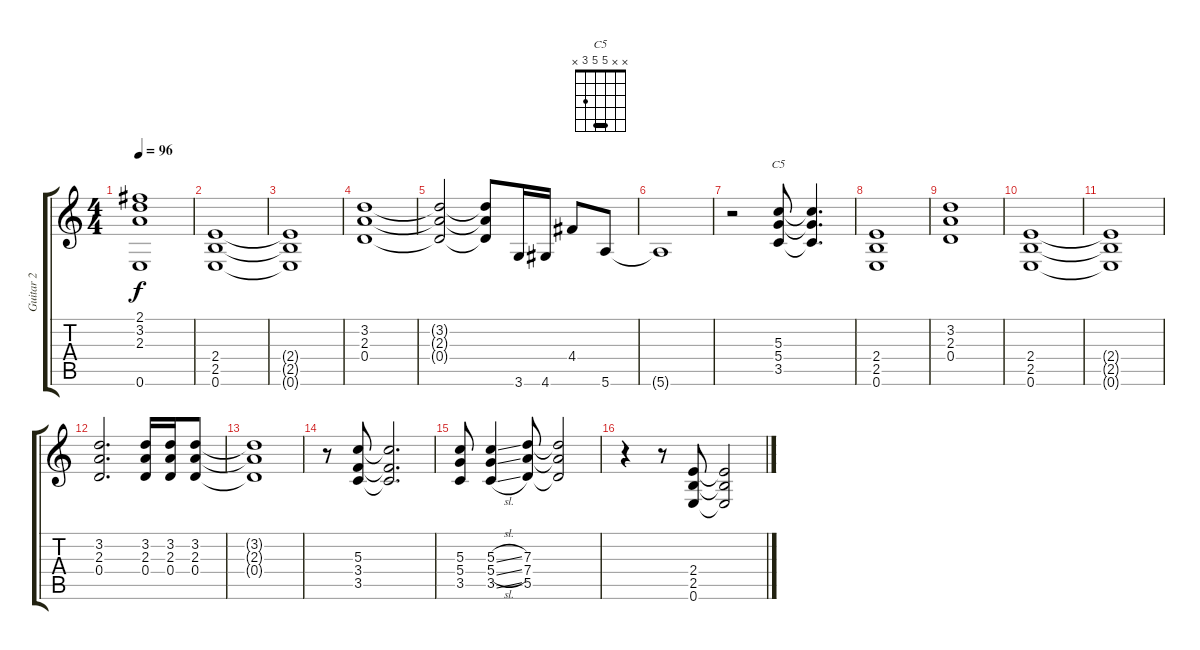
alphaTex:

\track ("Guitar 2" "Guitar 2") {instrument overdrivenguitar}
\staff {score tabs}
\tuning (E4 B3 G3 D3 A2 E2) {hide}
\chord ("C5" x x 5 5 3 x) {barre 5}
\ts (4 4)
\tempo 96
\clef g2
\ks c
(2.1 3.2 2.3 0.6).1{dy f} |
(2.4 2.5 0.6).1 |
(2.4{t} 2.5{t} 0.6{t}).1 |
(3.2 2.3 0.4).1 |
(3.2{t} 2.3{t} 0.4{t}).2 (3.2{t} 2.3{t} 0.4{t}).8 3.6.16 4.6.16 4.4.8 5.6.8 |
5.6{t}.1 |
r.2 (5.3 5.4 3.5).8{ch "C5"} (5.3{t} 5.4{t} 3.5{t}).4{d} |
(2.4 2.5 0.6).1 |
(3.2 2.3 0.4).1 |
(2.4 2.5 0.6).1 |
(2.4{t} 2.5{t} 0.6{t}).1 |
(3.2 2.3 0.4).2{d} (3.2 2.3 0.4).16 (3.2 2.3 0.4).16 (3.2 2.3 0.4).8 |
(3.2{t} 2.3{t} 0.4{t}).1 |
r.8 (5.3 3.4 3.5).8 (5.3{t} 3.4{t} 3.5{t}).2{d} |
(5.3 5.4 3.5).8 (5.3{sl} 5.4{sl} 3.5{sl}).4 (7.3 7.4 5.5).8 (7.3{t} 7.4{t} 5.5{t}).2 |
r.4 r.8 (2.4 2.5 0.6).8 (2.4{t} 2.5{t} 0.6{t}).2
